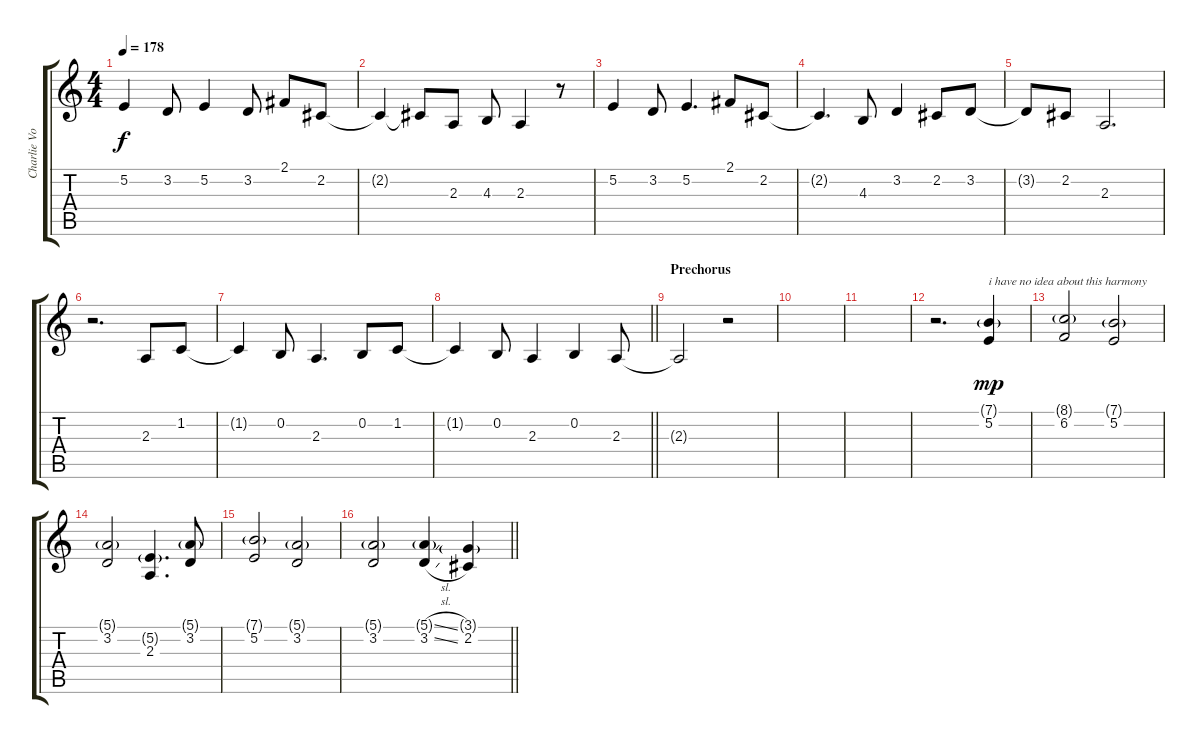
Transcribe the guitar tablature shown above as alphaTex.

\track ("Charlie Vox" "Charlie Vo") {instrument bassoon}
\staff {score tabs}
\tuning (E4 B3 G3 D3 A2 D2) {hide}
\ts (4 4)
\tempo 178
\clef g2
\ks c
5.2{t}.4{dy f} 3.2.8 5.2.4 3.2.8 2.1.8 2.2.8 |
2.2{t}.4 2.2{t}.8 2.3.8 4.3.8 2.3.4 r.8 |
5.2.4 3.2.8 5.2.4{d} 2.1.8 2.2.8 |
2.2{t}.4{d} 4.3.8 3.2.4 2.2.8 3.2.8 |
3.2{t}.8 2.2.8 2.3.2{d} |
r.2{d} 2.3.8 1.2.8 |
1.2{t}.4 0.2.8 2.3.4{d} 0.2.8 1.2.8 |
\barLineRight lightlight
1.2{t}.4 0.2.8 2.3.4 0.2.4 2.3.8 |
\section ("" "Prechorus")
2.3{t}.2 r.2 |
|
|
r.2{d} (7.1{g} 5.2).4{txt "i have no idea about this harmony" dy mp} |
(8.1{g} 6.2).2 (7.1{g} 5.2).2 |
(5.1{g} 3.2).2 (5.2{g} 2.3).4{d} (5.1{g} 3.2).8 |
(7.1{g} 5.2).2 (5.1{g} 3.2).2 |
\barLineRight lightlight
(5.1{g} 3.2).2 (5.1{sl g} 3.2{sl}).4 (3.1{g} 2.2).4
